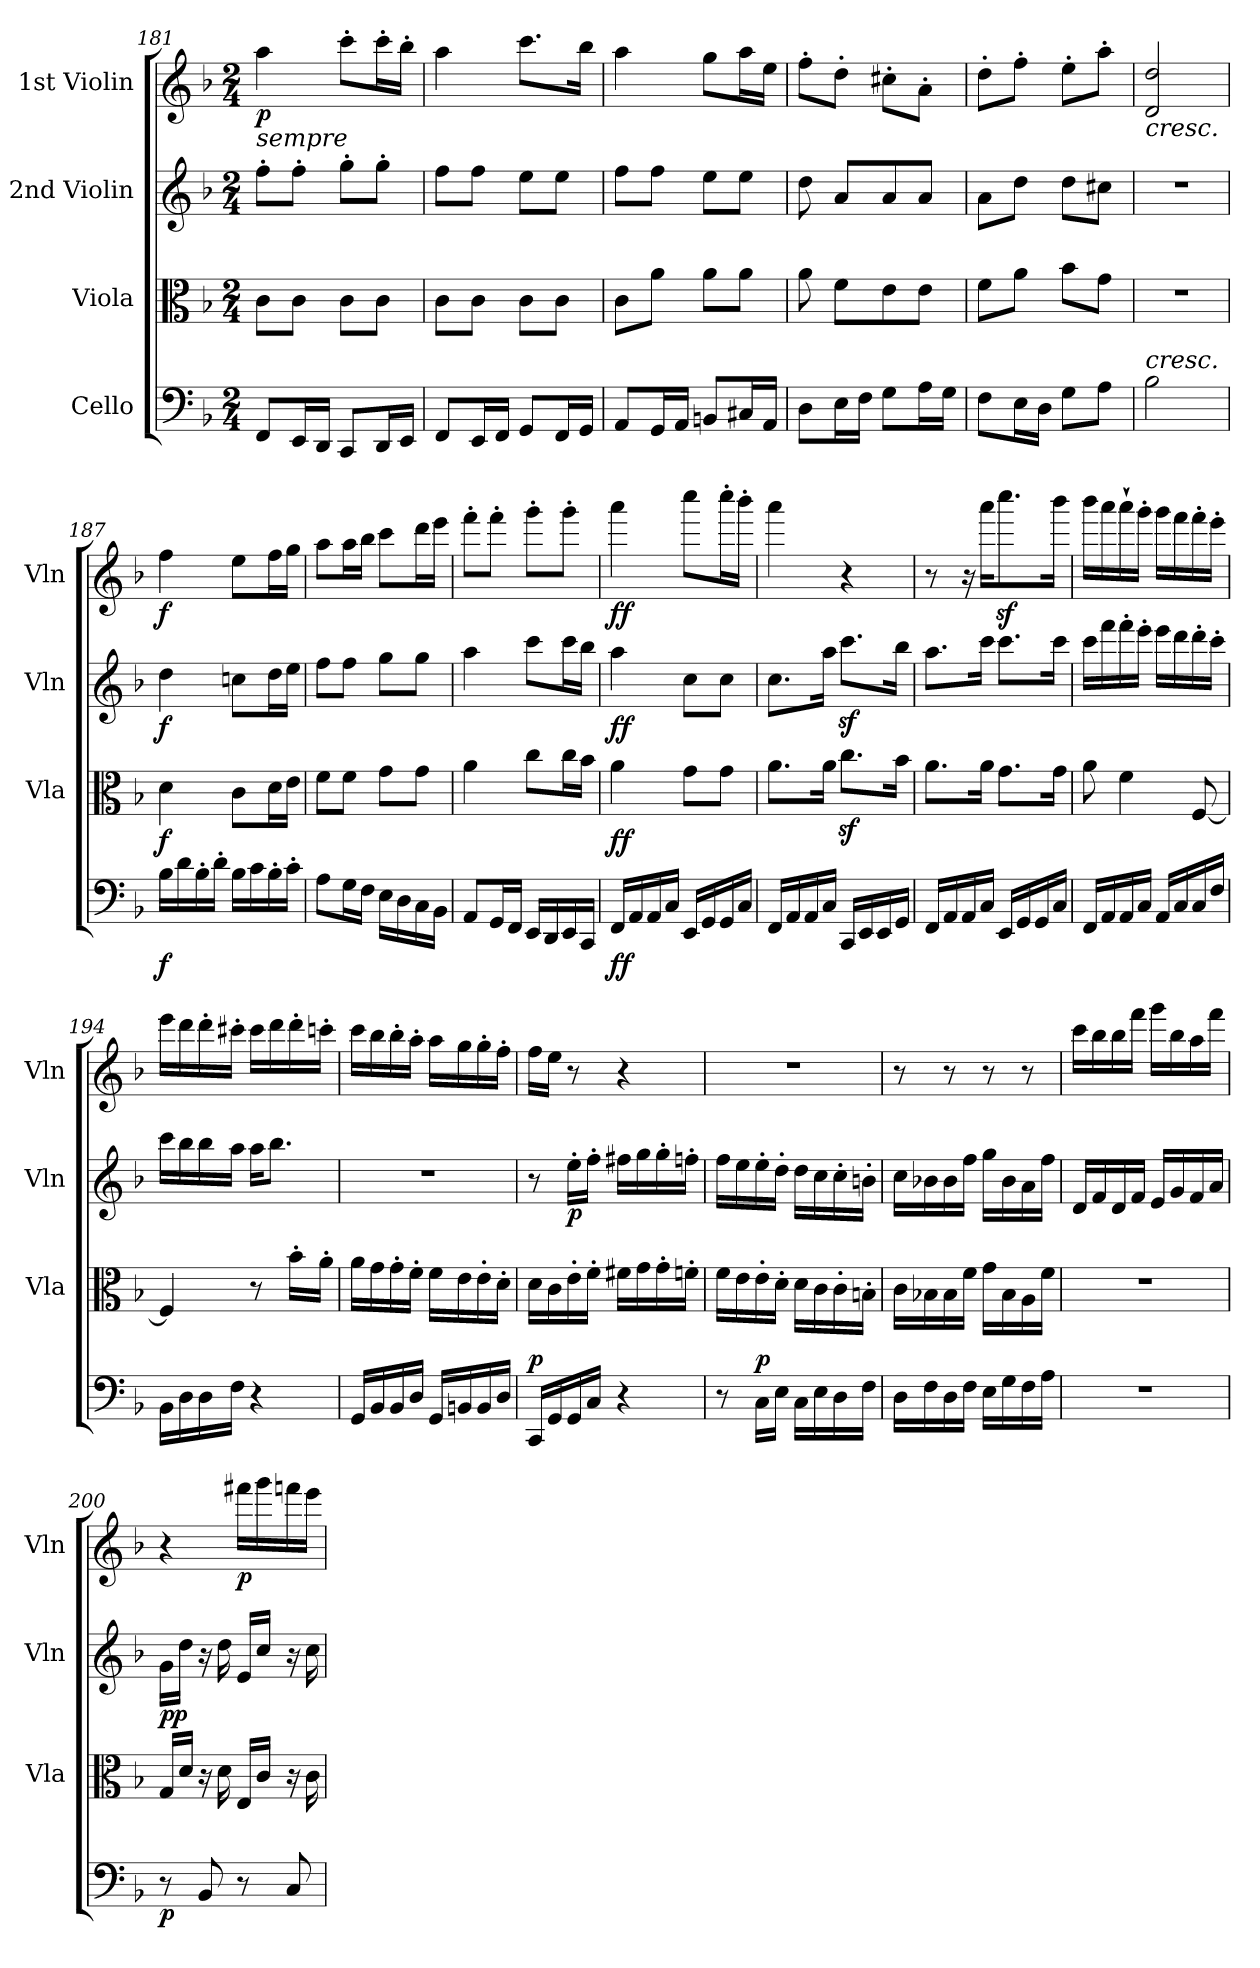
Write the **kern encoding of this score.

**kern	**dynam	**kern	**dynam	**kern	**dynam	**kern	**dynam
*part4	*part4	*part3	*part3	*part2	*part2	*part1	*part1
*staff4	*staff4	*staff3	*staff3	*staff2	*staff2	*staff1	*staff1
*I"Cello	*	*I"Viola	*	*I"2nd Violin	*	*I"1st Violin	*
*	*	*I'Vla	*	*I'Vln	*	*I'Vln	*
*clefF4	*	*clefC3	*	*clefG2	*	*clefG2	*
*k[b-]	*	*k[b-]	*	*k[b-]	*	*k[b-]	*
*F:	*	*F:	*	*F:	*	*F:	*
*M2/4	*	*M2/4	*	*M2/4	*	*M2/4	*
=181	=181	=181	=181	=181	=181	=181	=181
!	!	!	!	!	!	!LO:TX:b:i:t=sempre	!
!	!	!	!	!	!	!	!LO:DY:b
8FF/L	.	8c\L	.	8ff'\L	.	4aa\	p
16EE/L	.	8c\J	.	8ff'\J	.	.	.
16DD/JJ	.	.	.	.	.	.	.
8CC/L	.	8c\L	.	8gg'\L	.	8ccc'\L	.
16DD/L	.	8c\J	.	8gg'\J	.	16ccc'\L	.
16EE/JJ	.	.	.	.	.	16bb-'\JJ	.
=182	=182	=182	=182	=182	=182	=182	=182
8FF/L	.	8c\L	.	8ff\L	.	4aa\	.
16EE/L	.	8c\J	.	8ff\J	.	.	.
16FF/JJ	.	.	.	.	.	.	.
8GG/L	.	8c\L	.	8ee\L	.	8.ccc\L	.
16FF/L	.	8c\J	.	8ee\J	.	.	.
16GG/JJ	.	.	.	.	.	16bb-\Jk	.
=183	=183	=183	=183	=183	=183	=183	=183
8AA/L	.	8c\L	.	8ff\L	.	4aa\	.
16GG/L	.	8a\J	.	8ff\J	.	.	.
16AA/JJ	.	.	.	.	.	.	.
8BBn/L	.	8a\L	.	8ee\L	.	8gg\L	.
16C#X/L	.	8a\J	.	8ee\J	.	16aa\L	.
16AA/JJ	.	.	.	.	.	16ee\JJ	.
=184	=184	=184	=184	=184	=184	=184	=184
8D\L	.	8a\	.	8dd\	.	8ff'\L	.
16E\L	.	8f\L	.	8a/L	.	8dd'\J	.
16F\JJ	.	.	.	.	.	.	.
8G\L	.	8e\	.	8a/	.	8cc#X'\L	.
16A\L	.	8e\J	.	8a/J	.	8a'\J	.
16G\JJ	.	.	.	.	.	.	.
=185	=185	=185	=185	=185	=185	=185	=185
8F\L	.	8f\L	.	8a\L	.	8dd'\L	.
16E\L	.	8a\J	.	8dd\J	.	8ff'\J	.
16D\JJ	.	.	.	.	.	.	.
8G\L	.	8b-\L	.	8dd\L	.	8ee'\L	.
8A\J	.	8g\J	.	8cc#X\J	.	8aa'\J	.
=186	=186	=186	=186	=186	=186	=186	=186
!	!	!	!	!	!	!LO:TX:b:i:t=cresc.	!
!LO:TX:a:i:t=cresc.	!	!	!	!	!	!	!
2B-\	.	2r	.	2r	.	2d/ 2dd/	.
=187	=187	=187	=187	=187	=187	=187	=187
!	!LO:DY:b	!	!LO:DY:b	!	!LO:DY:b	!	!LO:DY:b
16B-\LL	f	4d\	f	4dd\	f	4ff\	f
16d\	.	.	.	.	.	.	.
16B-'\	.	.	.	.	.	.	.
16d'\JJ	.	.	.	.	.	.	.
16B-\LL	.	8c\L	.	8ccn\L	.	8ee\L	.
16c\	.	.	.	.	.	.	.
16B-'\	.	16d\L	.	16dd\L	.	16ff\L	.
16c'\JJ	.	16e\JJ	.	16ee\JJ	.	16gg\JJ	.
=188	=188	=188	=188	=188	=188	=188	=188
8A\L	.	8f\L	.	8ff\L	.	8aa\L	.
16G\L	.	8f\J	.	8ff\J	.	16aa\L	.
16F\JJ	.	.	.	.	.	16bb-\JJ	.
16E\LL	.	8g\L	.	8gg\L	.	8ccc\L	.
16D\	.	.	.	.	.	.	.
16C\	.	8g\J	.	8gg\J	.	16ddd\L	.
16BB-\JJ	.	.	.	.	.	16eee\JJ	.
=189	=189	=189	=189	=189	=189	=189	=189
8AA/L	.	4a\	.	4aa\	.	8fff'\L	.
16GG/L	.	.	.	.	.	8fff'\J	.
16FF/JJ	.	.	.	.	.	.	.
16EE/LL	.	8cc\L	.	8ccc\L	.	8ggg'\L	.
16DD/	.	.	.	.	.	.	.
16EE/	.	16cc\L	.	16ccc\L	.	8ggg'\J	.
16CC/JJ	.	16b-\JJ	.	16bb-\JJ	.	.	.
=190	=190	=190	=190	=190	=190	=190	=190
!	!LO:DY:b	!	!LO:DY:b	!	!LO:DY:b	!	!LO:DY:b
16FF/LL	ff	4a\	ff	4aa\	ff	4aaa\	ff
16AA/	.	.	.	.	.	.	.
16AA/	.	.	.	.	.	.	.
16C/JJ	.	.	.	.	.	.	.
16EE/LL	.	8g\L	.	8cc\L	.	8cccc\L	.
16GG/	.	.	.	.	.	.	.
16GG/	.	8g\J	.	8cc\J	.	16cccc'\L	.
16C/JJ	.	.	.	.	.	16bbb-'\JJ	.
=191	=191	=191	=191	=191	=191	=191	=191
16FF/LL	.	8.a\L	.	8.cc\L	.	4aaa\	.
16AA/	.	.	.	.	.	.	.
16AA/	.	.	.	.	.	.	.
16C/JJ	.	16a\Jk	.	16aa\Jk	.	.	.
16CC/LL	.	8.ccz<\L	.	8.cccz<\L	.	4r	.
16EE/	.	.	.	.	.	.	.
16EE/	.	.	.	.	.	.	.
16GG/JJ	.	16b-\Jk	.	16bb-\Jk	.	.	.
=192	=192	=192	=192	=192	=192	=192	=192
16FF/LL	.	8.a\L	.	8.aa\L	.	8r	.
16AA/	.	.	.	.	.	.	.
16AA/	.	.	.	.	.	16r	.
16C/JJ	.	16a\Jk	.	16ccc\Jk	.	16aaa\KL	.
16EE/LL	.	8.g\L	.	8.ccc\L	.	8.ccccz<\	.
16GG/	.	.	.	.	.	.	.
16GG/	.	.	.	.	.	.	.
16C/JJ	.	16g\Jk	.	16ccc\Jk	.	16bbb-\Jk	.
=193	=193	=193	=193	=193	=193	=193	=193
16FF/LL	.	8a\	.	16ccc\LL	.	16bbb-\LL	.
16AA/	.	.	.	16fff\	.	16aaa\	.
16AA/	.	4f\	.	16fff'\	.	16aaa''\	.
16C/JJ	.	.	.	16eee'\JJ	.	16ggg'\JJ	.
16AA/LL	.	.	.	16eee\LL	.	16ggg\LL	.
16C/	.	.	.	16ddd\	.	16fff\	.
16C/	.	[8F/	.	16ddd'\	.	16fff'\	.
16F/JJ	.	.	.	16ccc'\JJ	.	16eee'\JJ	.
=194	=194	=194	=194	=194	=194	=194	=194
16BB-\LL	.	4F/]	.	16ccc\LL	.	16eee\LL	.
16D\	.	.	.	16bb-\	.	16ddd\	.
16D\	.	.	.	16bb-\	.	16ddd'\	.
16F\JJ	.	.	.	16aa\JJ	.	16ccc#X'\JJ	.
4r	.	8r	.	16aa\KL	.	16ccc#\LL	.
.	.	.	.	8.bb-\J	.	16ddd\	.
.	.	16b-'\LL	.	.	.	16ddd'\	.
.	.	16a'\JJ	.	.	.	16cccn'\JJ	.
=195	=195	=195	=195	=195	=195	=195	=195
16GG/LL	.	16a\LL	.	2r	.	16ccc\LL	.
16BB-/	.	16g\	.	.	.	16bb-\	.
16BB-/	.	16g'\	.	.	.	16bb-'\	.
16D/JJ	.	16f'\JJ	.	.	.	16aa'\JJ	.
16GG/LL	.	16f\LL	.	.	.	16aa\LL	.
16BBn/	.	16e\	.	.	.	16gg\	.
16BB/	.	16e'\	.	.	.	16gg'\	.
16D/JJ	.	16d'\JJ	.	.	.	16ff'\JJ	.
=196	=196	=196	=196	=196	=196	=196	=196
!	!LO:DY:a	!	!	!	!	!	!
16CC/LL	p	16d\LL	.	8r	.	16ff\LL	.
16GG/	.	16c\	.	.	.	16ee\JJ	.
!	!	!	!	!	!LO:DY:b	!	!
16GG/	.	16e'\	.	16ee'\LL	p	8r	.
16C/JJ	.	16f'\JJ	.	16ff'\JJ	.	.	.
4r	.	16f#X\LL	.	16ff#X\LL	.	4r	.
.	.	16g\	.	16gg\	.	.	.
.	.	16g'\	.	16gg'\	.	.	.
.	.	16fn'\JJ	.	16ffn'\JJ	.	.	.
=197	=197	=197	=197	=197	=197	=197	=197
8r	.	16f\LL	.	16ff\LL	.	2r	.
.	.	16e\	.	16ee\	.	.	.
!	!LO:DY:a	!	!	!	!	!	!
16C\LL	p	16e'\	.	16ee'\	.	.	.
16E\JJ	.	16d'\JJ	.	16dd'\JJ	.	.	.
16C\LL	.	16d\LL	.	16dd\LL	.	.	.
16E\	.	16c\	.	16cc\	.	.	.
16D\	.	16c'\	.	16cc'\	.	.	.
16F\JJ	.	16Bn'\JJ	.	16bn'\JJ	.	.	.
=198	=198	=198	=198	=198	=198	=198	=198
16D\LL	.	16c\LL	.	16cc\LL	.	8r	.
16F\	.	16B-X\	.	16b-X\	.	.	.
16D\	.	16B-\	.	16b-\	.	8r	.
16F\JJ	.	16f\JJ	.	16ff\JJ	.	.	.
16E\LL	.	16g\LL	.	16gg\LL	.	8r	.
16G\	.	16B-\	.	16b-\	.	.	.
16F\	.	16A\	.	16a\	.	8r	.
16A\JJ	.	16f\JJ	.	16ff\JJ	.	.	.
=199	=199	=199	=199	=199	=199	=199	=199
2r	.	2r	.	16d/LL	.	16ccc\LL	.
.	.	.	.	16f/	.	16bb-\	.
.	.	.	.	16d/	.	16bb-\	.
.	.	.	.	16f/JJ	.	16fff\JJ	.
.	.	.	.	16e/LL	.	16ggg\LL	.
.	.	.	.	16g/	.	16bb-\	.
.	.	.	.	16f/	.	16aa\	.
.	.	.	.	16a/JJ	.	16fff\JJ	.
=200	=200	=200	=200	=200	=200	=200	=200
!	!LO:DY:b	!	!LO:DY:b	!	!	!	!
!	!	!	!LO:DY:n=1:a	!	!	!	!
8r	p	16G/LL	p p	16g\LL	.	4r	.
.	.	16d/JJ	.	16dd\JJ	.	.	.
8BB-/	.	16r	.	16r	.	.	.
.	.	16d\	.	16dd\	.	.	.
!	!	!	!	!	!	!	!LO:DY:b
8r	.	16E/LL	.	16e/LL	.	16fff#X\LL	p
.	.	16c/JJ	.	16cc/JJ	.	16ggg\	.
8C/	.	16r	.	16r	.	16fffn\	.
.	.	16c\	.	16cc\	.	16eee\JJ	.
=	=	=	=	=	=	=	=
*-	*-	*-	*-	*-	*-	*-	*-
